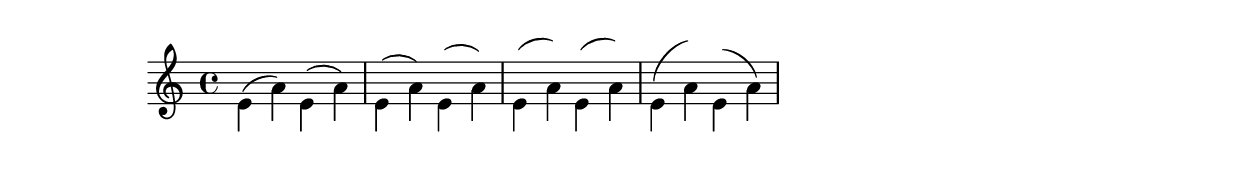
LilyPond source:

%% Do not edit this file; it is automatically
%% generated from LSR http://lsr.dsi.unimi.it
%% This file is in the public domain.
\version "2.13.16"

\header {
%% Translation of GIT committish: 5a7301fc350ffc3ab5bd3a2084c91666c9e9a549
  texidoces = "
Se puede ajustar la posición vertical de una ligadura de
expresiónutilizando la propiedad @code{positions} del objeto
@code{Slur}.  La propiedad tiene dos parámetros, refiriéndose el
primero al extremo izquierdo de la ligadura y el segundo al derecho.
Los valores de los parámetros no se utilizan por parte de LilyPond
para producir un desplazamiento exacto de la ligadura: más bien
selecciona la colocación que mejor aspecto tiene, teniendoo en cuenta
los valores de los parámetros.  Los valores positivos desplazan la
ligadura hacia arriba, y son adecuados a notas que tienen las plicas
hacia abajo.  Los valores negativos desplazan la ligadura hacia abajo.

"
  doctitlees = "Desplazar ligaduras de expresión verticalmente"



  lsrtags = "expressive-marks, tweaks-and-overrides"

  texidoc = "
The vertical position of a slur can be adjusted using the
@code{positions} property of @code{Slur}.  The property has 2
parameters, the first referring to the left end of the slur and the
second to the right.  The values of the parameters are not used by
LilyPond to make an exact movement of the slur - instead it selects
what placement of the slur looks best, taking into account the
parameter values.  Positive values move the slur up, and are
appropriate for notes with stems down.  Negative values move the slur
down.

"
  doctitle = "Moving slur positions vertically"
} % begin verbatim

\relative c' {
  \stemDown
  e4( a)
  \override Slur #'positions = #'(1 . 1)
  e4( a)
  \override Slur #'positions = #'(2 . 2)
  e4( a)
  \override Slur #'positions = #'(3 . 3)
  e4( a)
  \override Slur #'positions = #'(4 . 4)
  e4( a)
  \override Slur #'positions = #'(5 . 5)
  e4( a)
  \override Slur #'positions = #'(0 . 5)
  e4( a)
  \override Slur #'positions = #'(5 . 0)
  e4( a)
}

